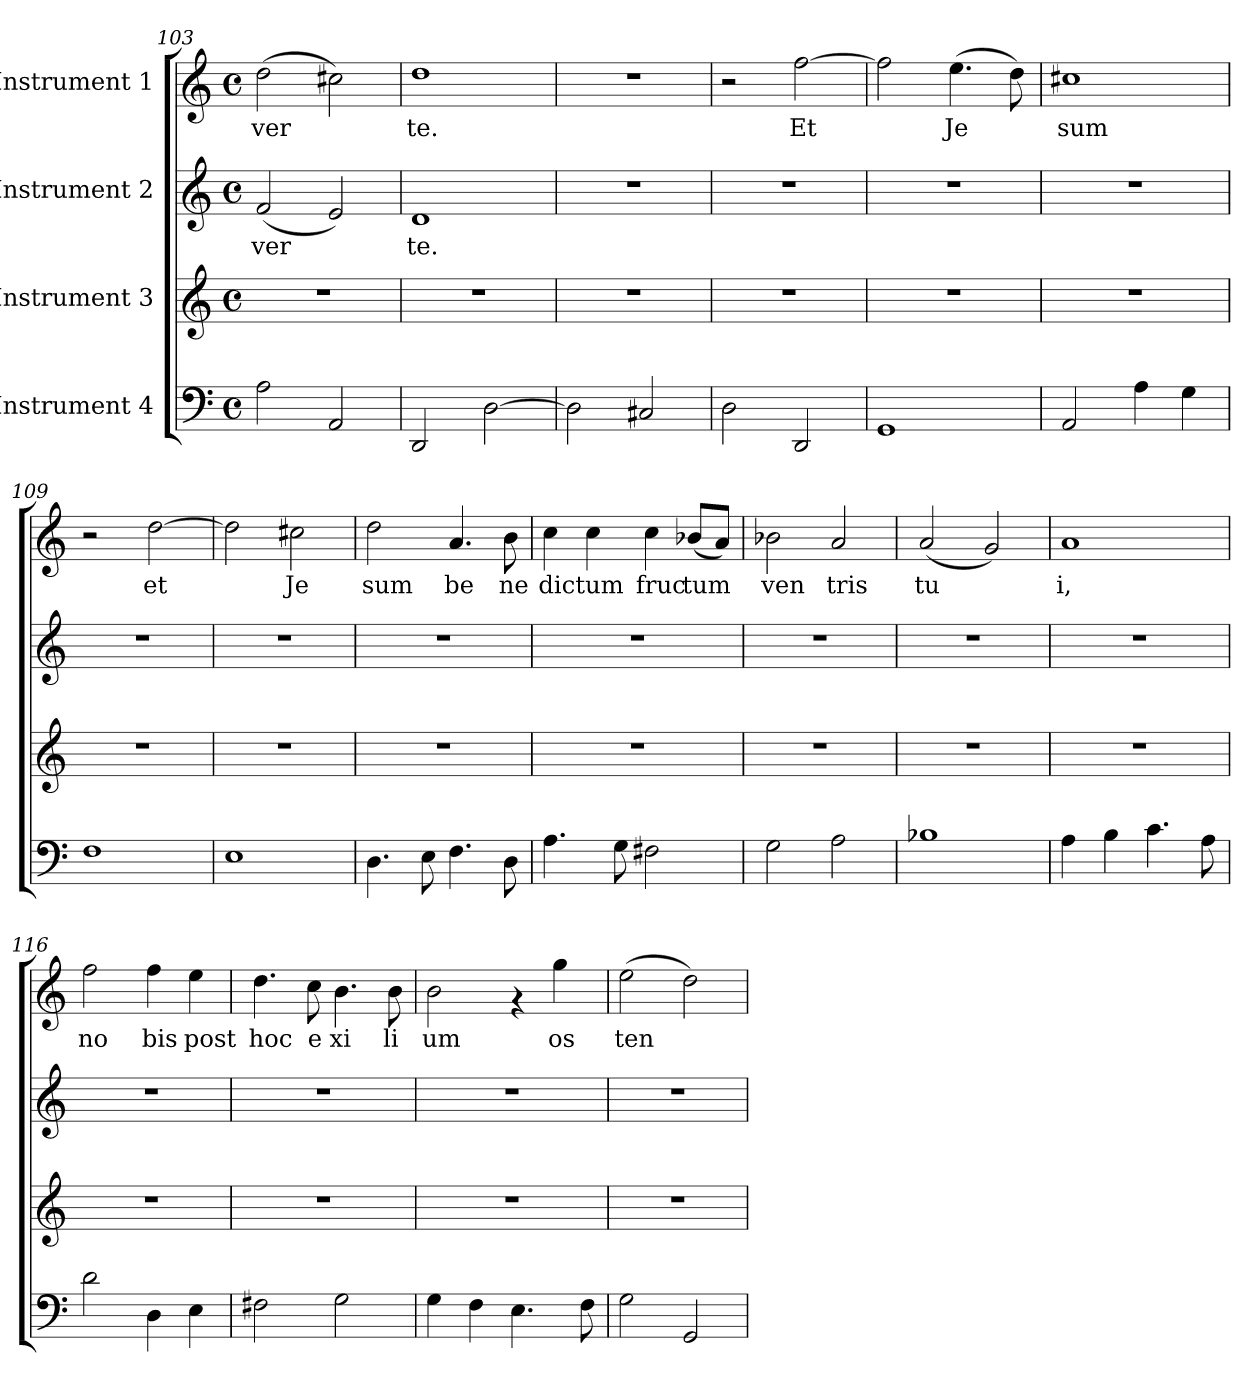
**kern	**kern	**kern	**text	**kern	**text
*part4	*part3	*part2	*part2	*part1	*part1
*staff4	*staff3	*staff2	*staff2	*staff1	*staff1
*I"Instrument 4	*I"Instrument 3	*I"Instrument 2	*	*I"Instrument 1	*
*clefF4	*clefG2	*clefG2	*	*clefG2	*
*k[]	*k[]	*k[]	*	*k[]	*
*C:	*C:	*C:	*	*C:	*
*M4/4	*M4/4	*M4/4	*	*M4/4	*
*met(c)	*met(c)	*met(c)	*	*met(c)	*
=103	=103	=103	=103	=103	=103
!	!	!	!LO:LY:b	!	!LO:LY:b
2A\	1r	(<2f/	ver	(>2dd\	ver
!	!	!	!LO:LY:b	!	!LO:LY:b
2AA/	.	2e/)	.	2cc#X\)	.
=104	=104	=104	=104	=104	=104
!	!	!	!LO:LY:b	!	!LO:LY:b
2DD/	1r	1d	te.	1dd	te.
[>2D\	.	.	.	.	.
=105	=105	=105	=105	=105	=105
2D\]	1r	1r	.	1r	.
2C#X/	.	.	.	.	.
=106	=106	=106	=106	=106	=106
2D\	1r	1r	.	2r	.
!	!	!	!	!	!LO:LY:b
2DD/	.	.	.	[>2ff\	Et
=107	=107	=107	=107	=107	=107
!	!	!	!	!	!LO:LY:b
1GG	1r	1r	.	2ff\]	.
!	!	!	!	!	!LO:LY:b
.	.	.	.	(>4.ee\	Je
!	!	!	!	!	!LO:LY:b
.	.	.	.	8dd\)	.
=108	=108	=108	=108	=108	=108
!	!	!	!	!	!LO:LY:b
2AA/	1r	1r	.	1cc#X	sum
4A\	.	.	.	.	.
4G\	.	.	.	.	.
=109	=109	=109	=109	=109	=109
1F	1r	1r	.	2r	.
!	!	!	!	!	!LO:LY:b
.	.	.	.	[<2dd\	et
!!LO:LB:g=z
=110	=110	=110	=110	=110	=110
!	!	!	!	!	!LO:LY:b
1E	1r	1r	.	2dd\]	.
!	!	!	!	!	!LO:LY:b
.	.	.	.	2cc#X\	Je
=111	=111	=111	=111	=111	=111
!	!	!	!	!	!LO:LY:b
4.D\	1r	1r	.	2dd\	sum
8E\	.	.	.	.	.
!	!	!	!	!	!LO:LY:b
4.F\	.	.	.	4.a/	be
!	!	!	!	!	!LO:LY:b
8D\	.	.	.	8b\	ne
=112	=112	=112	=112	=112	=112
!	!	!	!	!	!LO:LY:b
4.A\	1r	1r	.	4cc\	dictum
!	!	!	!	!	!LO:LY:b
.	.	.	.	4cc\	.
8G\	.	.	.	.	.
!	!	!	!	!	!LO:LY:b
2F#X\	.	.	.	4cc\	fruc
!	!	!	!	!	!LO:LY:b
.	.	.	.	(<8b-X/L	tum
!	!	!	!	!	!LO:LY:b
.	.	.	.	8a/J)	.
=113	=113	=113	=113	=113	=113
!	!	!	!	!	!LO:LY:b
2G\	1r	1r	.	2b-X\	ven
!	!	!	!	!	!LO:LY:b
2A\	.	.	.	2a/	tris
=114	=114	=114	=114	=114	=114
!	!	!	!	!	!LO:LY:b
1B-X	1r	1r	.	(<2a/	tu
!	!	!	!	!	!LO:LY:b
.	.	.	.	2g/)	.
=115	=115	=115	=115	=115	=115
!	!	!	!	!	!LO:LY:b
4A\	1r	1r	.	1a	i,
4B\	.	.	.	.	.
4.c\	.	.	.	.	.
8A\	.	.	.	.	.
=116	=116	=116	=116	=116	=116
!	!	!	!	!	!LO:LY:b
2d\	1r	1r	.	2ff\	no
!	!	!	!	!	!LO:LY:b
4D\	.	.	.	4ff\	bis
!	!	!	!	!	!LO:LY:b
4E\	.	.	.	4ee\	post
!!LO:PB:g=z
=117	=117	=117	=117	=117	=117
!	!	!	!	!	!LO:LY:b
2F#X\	1r	1r	.	4.dd\	hoc
!	!	!	!	!	!LO:LY:b
.	.	.	.	8cc\	e
!	!	!	!	!	!LO:LY:b
2G\	.	.	.	4.b\	xi
!	!	!	!	!	!LO:LY:b
.	.	.	.	8b\	li
=118	=118	=118	=118	=118	=118
!	!	!	!	!	!LO:LY:b
4G\	1r	1r	.	2b\	um
4F\	.	.	.	.	.
4.E\	.	.	.	4rf	.
!	!	!	!	!	!LO:LY:b
.	.	.	.	4gg\	os
8F\	.	.	.	.	.
=119	=119	=119	=119	=119	=119
!	!	!	!	!	!LO:LY:b
2G\	1r	1r	.	(>2ee\	ten
!	!	!	!	!	!LO:LY:b
2GG/	.	.	.	2dd\)	.
=	=	=	=	=	=
*-	*-	*-	*-	*-	*-
